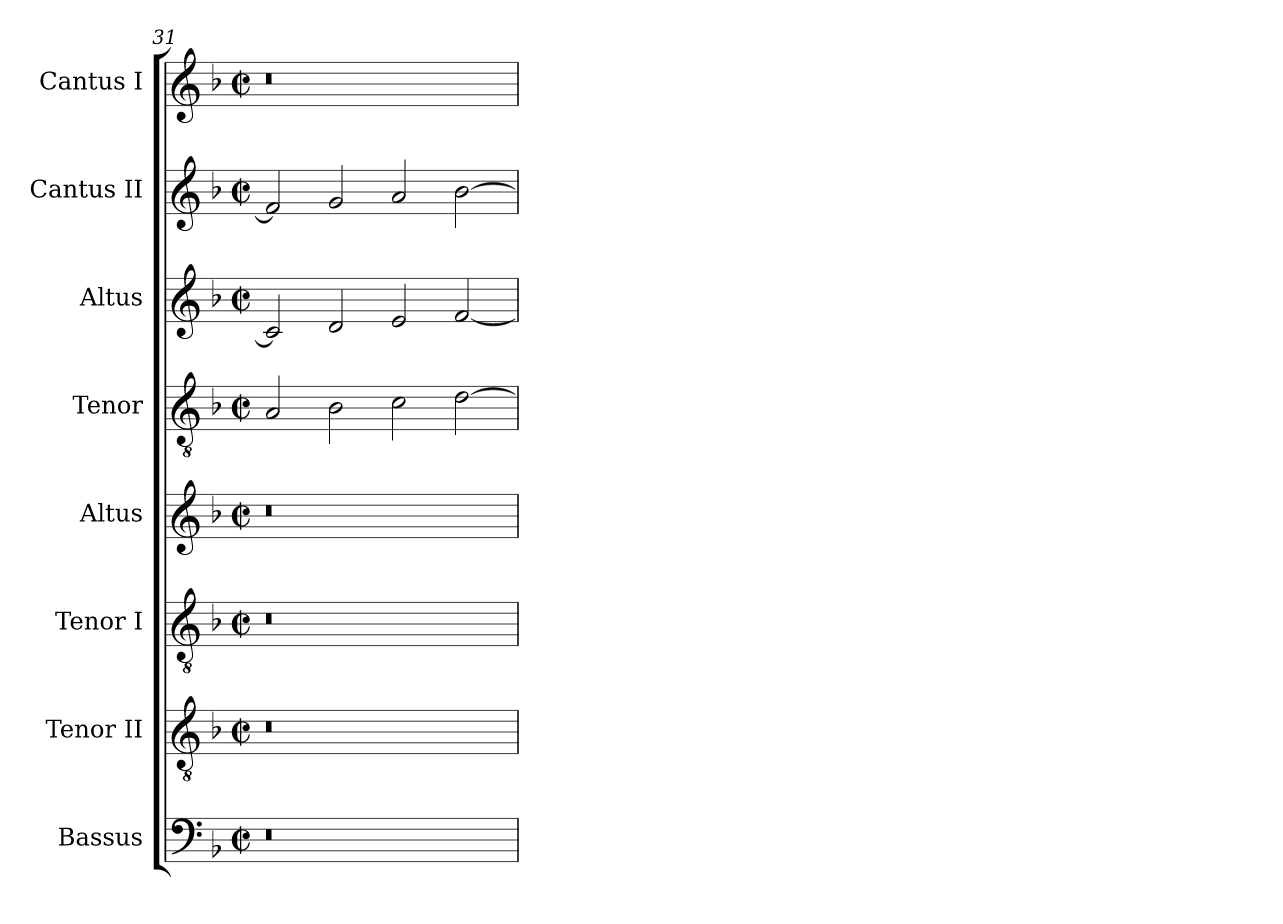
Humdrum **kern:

**kern	**kern	**kern	**kern	**kern	**kern	**kern	**kern
*part8	*part7	*part6	*part5	*part4	*part3	*part2	*part1
*staff8	*staff7	*staff6	*staff5	*staff4	*staff3	*staff2	*staff1
*I"Bassus	*I"Tenor II	*I"Tenor I	*I"Altus	*I"Tenor	*I"Altus	*I"Cantus II	*I"Cantus I
*clefF4	*clefGv2	*clefGv2	*clefG2	*clefGv2	*clefG2	*clefG2	*clefG2
*k[b-]	*k[b-]	*k[b-]	*k[b-]	*k[b-]	*k[b-]	*k[b-]	*k[b-]
*F:	*F:	*F:	*F:	*F:	*F:	*F:	*F:
*M2/2	*M2/2	*M2/2	*M2/2	*M2/2	*M2/2	*M2/2	*M2/2
*met(c|)	*met(c|)	*met(c|)	*met(c|)	*met(c|)	*met(c|)	*met(c|)	*met(c|)
=31	=31	=31	=31	=31	=31	=31	=31
0r	0r	0r	0r	2A/	2c/]	2f/]	0r
.	.	.	.	2B-\	2d/	2g/	.
.	.	.	.	2c\	2e/	2a/	.
.	.	.	.	[>2d\	[>2f/	[>2b-\	.
=	=	=	=	=	=	=	=
*-	*-	*-	*-	*-	*-	*-	*-
